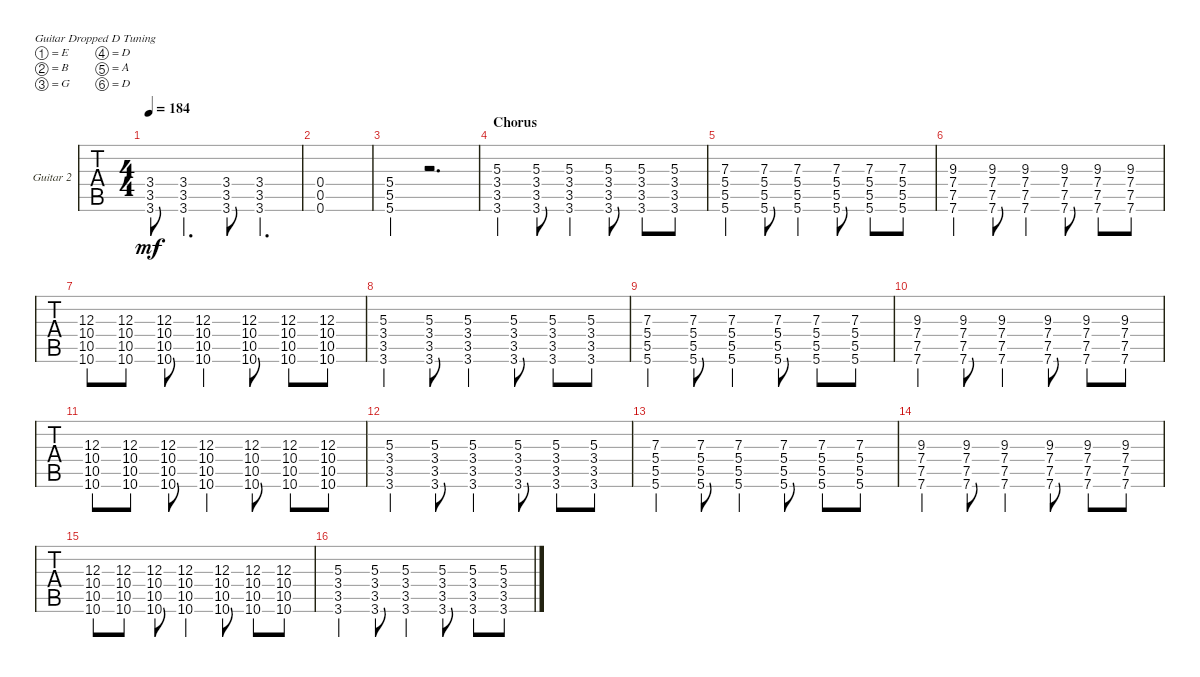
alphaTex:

\defaultSystemsLayout 4
\bracketExtendMode groupsimilarinstruments
\firstSystemTrackNameOrientation horizontal
\otherSystemsTrackNameOrientation horizontal
\track ("Guitar 2 (Mercedes)" "Guitar 2") {instrument overdrivenguitar}
\staff {tabs}
\tuning (E4 B3 G3 D3 A2 D2)
\ts (4 4)
\tempo 184
\clef g2
\ks c
(3.4{t} 3.5{t} 3.6{t}).8{dy mf} (3.6 3.5 3.4).4{d} (3.6 3.5 3.4).8 (3.4 3.5 3.6).4{d} |
(0.6 0.5 0.4).1 |
(5.6 5.5 5.4).4 r.2{d} |
\section ("" "Chorus")
(3.6 3.5 3.4 5.3).4 (3.6 3.4 3.5 5.3).8 (3.6 3.5 3.4 5.3).4 (3.6 3.5 3.4 5.3).8 (3.6 3.5 3.4 5.3).8 (3.6 3.5 3.4 5.3).8 |
(5.6 5.4 5.5 7.3).4 (5.6 5.5 5.4 7.3).8 (5.6 5.4 5.5 7.3).4 (5.6 5.5 5.4 7.3).8 (5.6 5.5 5.4 7.3).8 (5.6 5.5 5.4 7.3).8 |
(7.6 7.5 7.4 9.3).4 (7.6 7.4 7.5 9.3).8 (7.6 7.5 7.4 9.3).4 (7.6 7.4 7.5 9.3).8 (7.6 7.4 7.5 9.3).8 (7.6 7.5 7.4 9.3).8 |
(10.6 10.4 10.5 12.3).8 (10.6 10.4 10.5 12.3).8 (10.6 10.4 10.5 12.3).8 (10.6 10.4 10.5 12.3).4 (10.6 10.5 10.4 12.3).8 (10.6 10.4 10.5 12.3).8 (10.6 10.5 10.4 12.3).8 |
(3.6 3.5 3.4 5.3).4 (3.6 3.4 3.5 5.3).8 (3.6 3.5 3.4 5.3).4 (3.6 3.5 3.4 5.3).8 (3.6 3.5 3.4 5.3).8 (3.6 3.5 3.4 5.3).8 |
(5.6 5.4 5.5 7.3).4 (5.6 5.5 5.4 7.3).8 (5.6 5.4 5.5 7.3).4 (5.6 5.5 5.4 7.3).8 (5.6 5.5 5.4 7.3).8 (5.6 5.5 5.4 7.3).8 |
(7.6 7.5 7.4 9.3).4 (7.6 7.4 7.5 9.3).8 (7.6 7.5 7.4 9.3).4 (7.6 7.4 7.5 9.3).8 (7.6 7.4 7.5 9.3).8 (7.6 7.5 7.4 9.3).8 |
(10.6 10.4 10.5 12.3).8 (10.6 10.4 10.5 12.3).8 (10.6 10.4 10.5 12.3).8 (10.6 10.4 10.5 12.3).4 (10.6 10.5 10.4 12.3).8 (10.6 10.4 10.5 12.3).8 (10.6 10.5 10.4 12.3).8 |
(3.6 3.5 3.4 5.3).4 (3.6 3.4 3.5 5.3).8 (3.6 3.5 3.4 5.3).4 (3.6 3.5 3.4 5.3).8 (3.6 3.5 3.4 5.3).8 (3.6 3.5 3.4 5.3).8 |
(5.6 5.4 5.5 7.3).4 (5.6 5.5 5.4 7.3).8 (5.6 5.4 5.5 7.3).4 (5.6 5.5 5.4 7.3).8 (5.6 5.5 5.4 7.3).8 (5.6 5.5 5.4 7.3).8 |
(7.6 7.5 7.4 9.3).4 (7.6 7.4 7.5 9.3).8 (7.6 7.5 7.4 9.3).4 (7.6 7.4 7.5 9.3).8 (7.6 7.4 7.5 9.3).8 (7.6 7.5 7.4 9.3).8 |
(10.6 10.4 10.5 12.3).8 (10.6 10.4 10.5 12.3).8 (10.6 10.4 10.5 12.3).8 (10.6 10.4 10.5 12.3).4 (10.6 10.5 10.4 12.3).8 (10.6 10.4 10.5 12.3).8 (10.6 10.5 10.4 12.3).8 |
(3.6 3.5 3.4 5.3).4 (3.6 3.4 3.5 5.3).8 (3.6 3.5 3.4 5.3).4 (3.6 3.5 3.4 5.3).8 (3.6 3.5 3.4 5.3).8 (3.6 3.5 3.4 5.3).8
